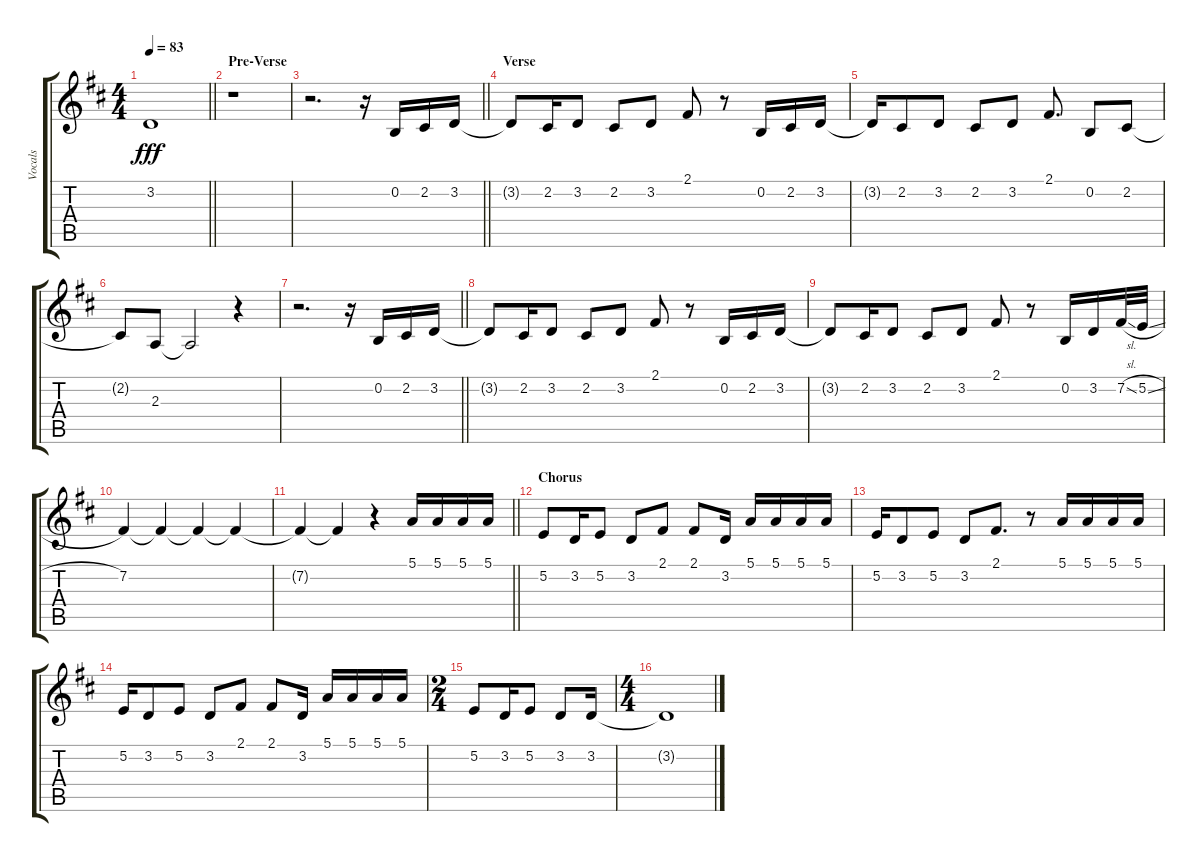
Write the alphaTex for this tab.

\track ("Vocals" "Vocals") {instrument tenorsax}
\staff {score tabs}
\tuning (E4 B3 G3 D3 A2 E2) {hide}
\ts (4 4)
\tempo 83
\clef g2
\barLineRight lightlight
\ks d
3.2{t}.1{dy fff} |
\section ("" "Pre-Verse")
r.1 |
\barLineRight lightlight
r.2{d} r.16 0.2.16 2.2.16 3.2.16 |
\section ("" "Verse")
3.2{t}.8 2.2.16 3.2.8 2.2.8 3.2.8 2.1.8 r.8 0.2.16 2.2.16 3.2.16 |
3.2{t}.16 2.2.8 3.2.8 2.2.8 3.2.8 2.1.8{d} 0.2.8 2.2.8 |
2.2{t}.8 2.3.8 2.3{t}.2 r.4 |
\barLineRight lightlight
r.2{d} r.16 0.2.16 2.2.16 3.2.16 |
3.2{t}.8 2.2.16 3.2.8 2.2.8 3.2.8 2.1.8 r.8 0.2.16 2.2.16 3.2.16 |
3.2{t}.8 2.2.16 3.2.8 2.2.8 3.2.8 2.1.8 r.8 0.2.16 3.2.16 7.2{sl}.32 5.2{sl}.32 |
7.2.4 7.2{t}.4 7.2{t}.4 7.2{t}.4 |
\barLineRight lightlight
7.2{t}.4 7.2{t}.4 r.4 5.1.16 5.1.16 5.1.16 5.1.16 |
\section ("" "Chorus")
5.2.8 3.2.16 5.2.8 3.2.8 2.1.8 2.1.8 3.2.16 5.1.16 5.1.16 5.1.16 5.1.16 |
5.2.16 3.2.8 5.2.8 3.2.8 2.1.8{d} r.8 5.1.16 5.1.16 5.1.16 5.1.16 |
5.2.16 3.2.8 5.2.8 3.2.8 2.1.8 2.1.8 3.2.16 5.1.16 5.1.16 5.1.16 5.1.16 |
\ts (2 4)
5.2.8 3.2.16 5.2.8 3.2.8 3.2.16 |
\ts (4 4)
3.2{t}.1
